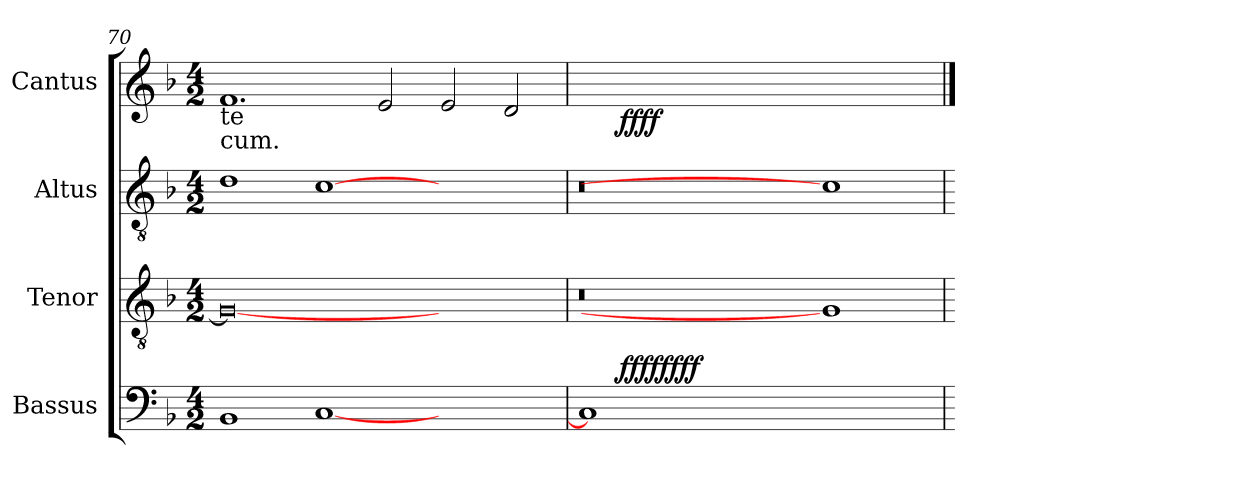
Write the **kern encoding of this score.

**kern	**dynam	**kern	**kern	**kern	**dynam
*part4	*part4	*part3	*part2	*part1	*part1
*staff4	*staff4	*staff3	*staff2	*staff1	*staff1
*I"Bassus	*	*I"Tenor	*I"Altus	*I"Cantus	*
*clefF4	*	*clefGv2	*clefGv2	*clefG2	*
*k[b-]	*	*k[b-]	*k[b-]	*k[b-]	*
*F:	*	*F:	*F:	*F:	*
*M4/2	*	*M4/2	*M4/2	*M4/2	*
=70	=70	=70	=70	=70	=70
1BB-	.	0G_	1d	1.f	.
[1C	.	.	[1c	.	.
.	.	.	.	2e/	.
1ryy	.	1ryy	1ryy	2e/	.
.	.	.	.	2d/	.
!	!	!	!	!LO:TX:b:t=te	!
!	!	!	!	!LO:TX:b:t=cum.	!
=71	=71	=71	=71	=71	=71
*^	*	*	*	*	*
1C]	4ryy	.	0r	0r	4ryy	.
!	!	!LO:DY:a	!	!	!	!
!	!	!LO:DY:n=1:b	!	!	!	!LO:DY:b
.	1ryy	ffff ffff	.	.	0ryy	ffff
0ryy	.	.	.	.	.	.
.	1..ryy	.	.	.	.	.
.	.	.	1G]	1c]	.	.
.	.	.	.	.	2.ryy	.
*v	*v	*	*	*	*	*
=	==	=	=	==	==
*-	*-	*-	*-	*-	*-
